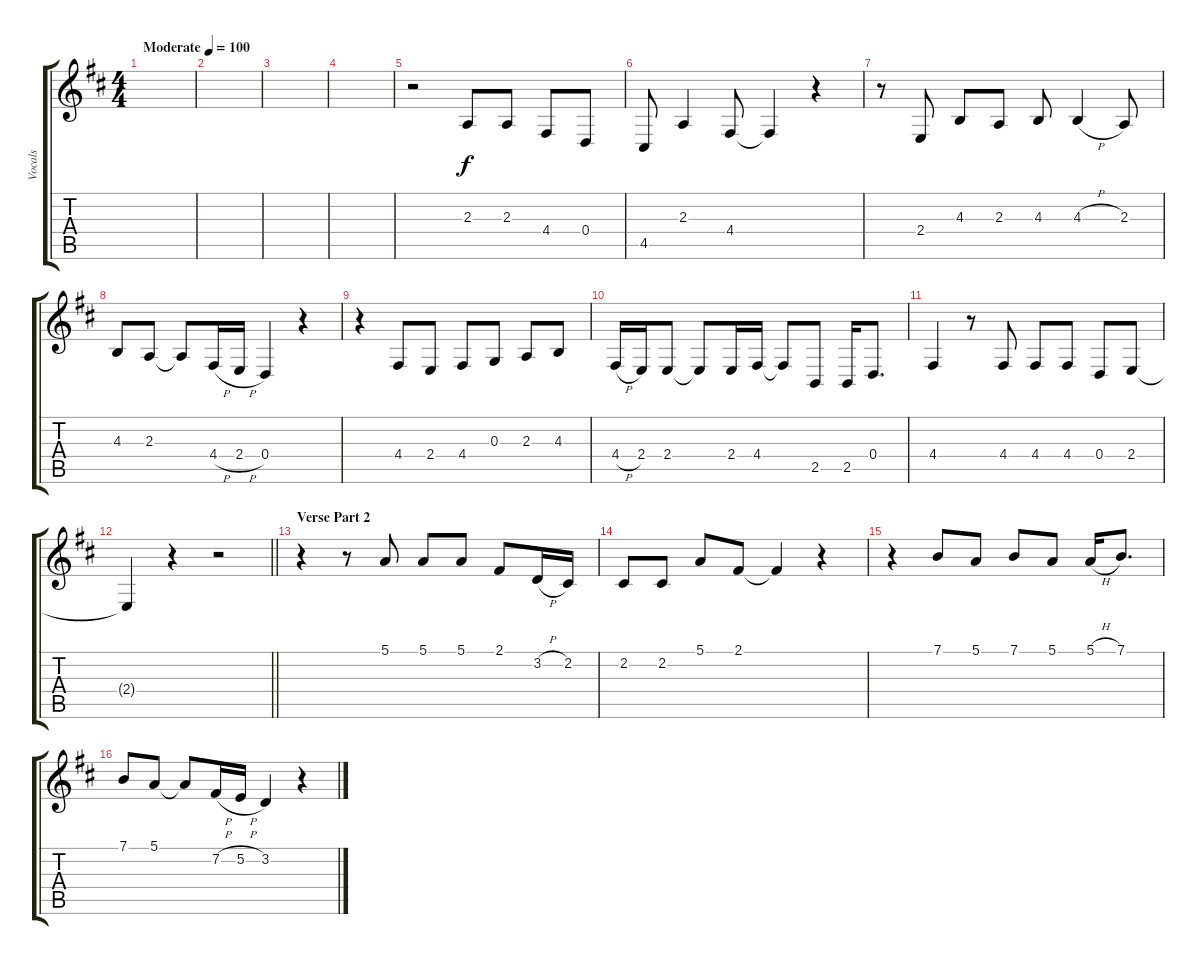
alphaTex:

\track ("Vocals" "Vocals") {instrument altosax}
\staff {score tabs}
\tuning (E4 B3 G3 D3 A2 E2) {hide}
\ts (4 4)
\tempo (100 "Moderate")
\clef g2
\ks d
|
|
|
|
r.2 2.3.8 2.3.8 4.4.8 0.4.8 |
4.5.8 2.3.4 4.4.8 4.4{t}.4 r.4 |
r.8 2.4.8 4.3.8 2.3.8 4.3.8 4.3{h}.4 2.3.8 |
4.3.8 2.3.8 2.3{t}.8 4.4{h}.16 2.4{h}.16 0.4.4 r.4 |
r.4 4.4.8 2.4.8 4.4.8 0.3.8 2.3.8 4.3.8 |
4.4{h}.16 2.4.16 2.4.8 2.4{t}.8 2.4.16 4.4.16 4.4{t}.8 2.5.8 2.5.16 0.4.8{d} |
4.4.4 r.8 4.4.8 4.4.8 4.4.8 0.4.8 2.4.8 |
\barLineRight lightlight
2.4{t}.4 r.4 r.2 |
\section ("" "Verse Part 2")
r.4 r.8 5.1.8 5.1.8 5.1.8 2.1.8 3.2{h}.16 2.2.16 |
2.2.8 2.2.8 5.1.8 2.1.8 2.1{t}.4 r.4 |
r.4 7.1.8 5.1.8 7.1.8 5.1.8 5.1{h}.16 7.1.8{d} |
7.1.8 5.1.8 5.1{t}.8 7.2{h}.16 5.2{h}.16 3.2.4 r.4
